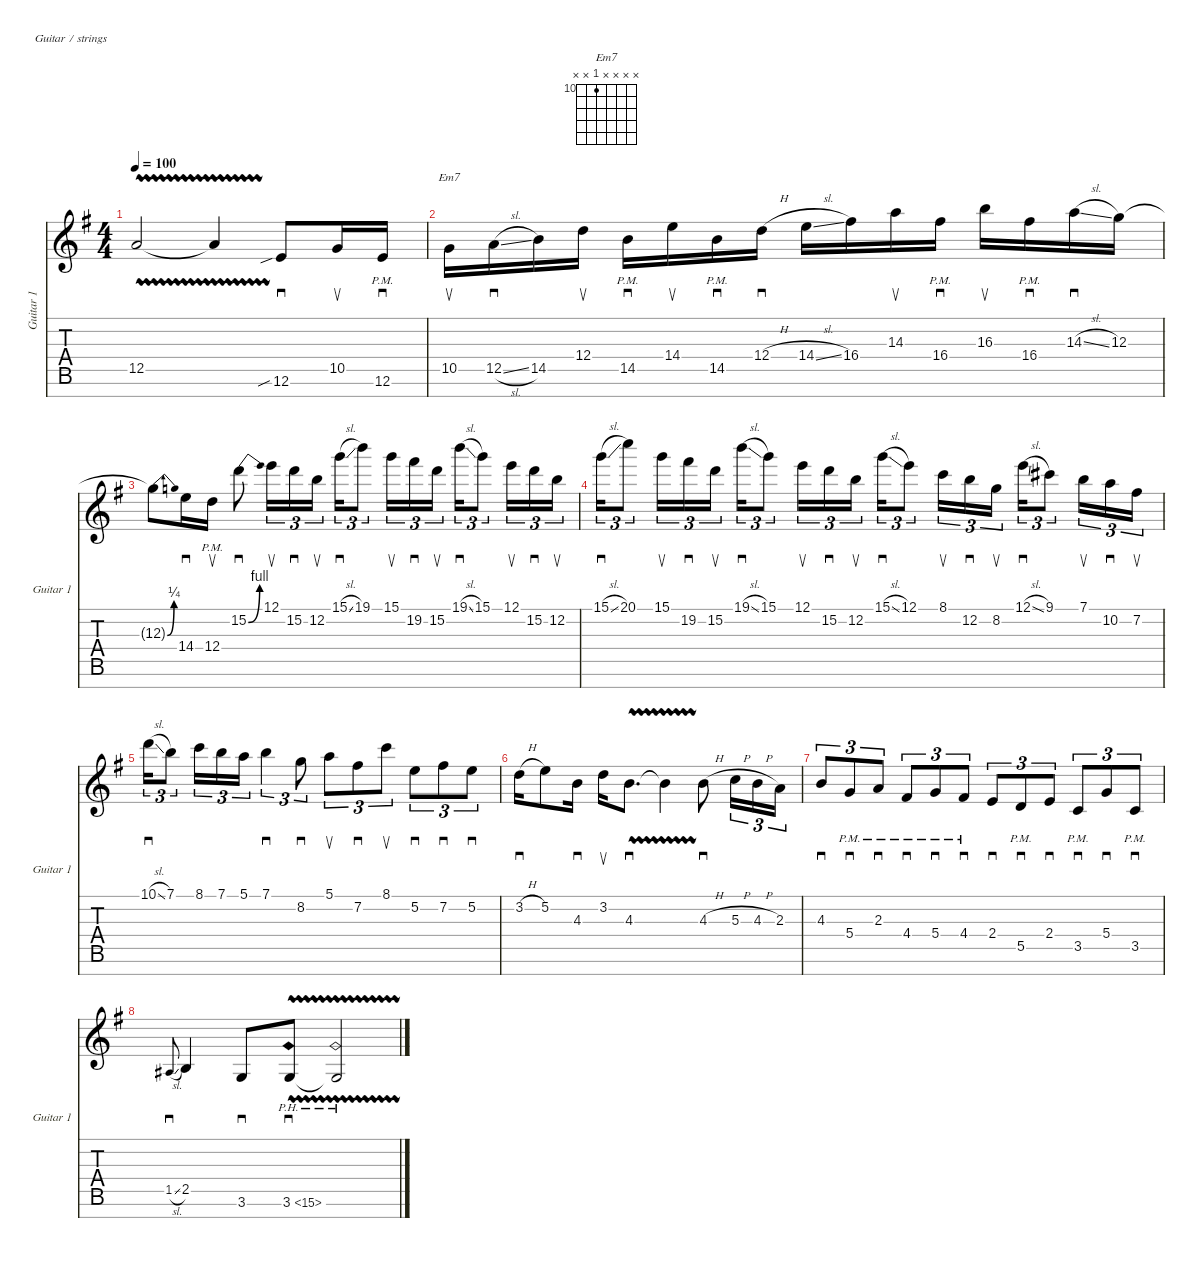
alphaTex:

\defaultSystemsLayout 4
\hideDynamics
\bracketExtendMode nobrackets
\singleTrackTrackNamePolicy allsystems
\multiTrackTrackNamePolicy allsystems
\firstSystemTrackNameMode fullname
\otherSystemsTrackNameMode fullname
\otherSystemsTrackNameOrientation horizontal
\track ("Guitar 1" "od.guit.") {defaultSystemsLayout 2 instrument overdrivenguitar}
\staff {score tabs}
\tuning (E4 B3 G3 D3 A2 E2 B1)
\chord ("Em7" x x x x 10 x x) {firstfret 10 showfingering false}
\ts (4 4)
\tempo 100
\clef g2
\scale
1.04153
\ks g
12.5{vw acc forcenatural}.2{dy mf beam Up} 12.5{vw t acc forcenatural}.4{beam Up} 12.6{sib acc forcenatural}.8{sd beam Up} 10.5{acc forcenatural}.16{su beam Up} 12.6{pm acc forcenatural}.16{sd beam Up} |
\scale
0.958466 10.5{acc forcenatural}.16{su ch "Em7" beam Down} 12.5{sl acc forcenatural}.16{sd beam Down} 14.5{acc forcenatural}.16{beam Down} 12.4{acc forcenatural}.16{su beam Down} 14.5{pm acc forcenatural}.16{sd beam Down} 14.4{acc forcenatural}.16{su beam Down} 14.5{pm acc forcenatural}.16{sd beam Down} 12.4{h acc forcenatural}.16{sd beam Down} 14.4{sl acc forcenatural}.16{beam Down} 16.4{acc #}.16{beam Down} 14.3{acc forcenatural}.16{su beam Down} 16.4{pm acc #}.16{sd beam Down} 16.3{acc forcenatural}.16{su beam Down} 16.4{pm acc #}.16{sd beam Down} 14.3{sl acc forcenatural}.16{sd beam Down} 12.3{acc forcenatural}.16{beam Down} |
\scale
1.04153 12.3{be (bend 31.2 0 59.4 1) t acc forcenatural}.8{beam Down} 14.4{acc forcenatural}.16{sd beam Down} 12.4{pm acc forcenatural}.16{su beam Down} 15.2{be (bend 29.4 0 59.4 4) acc forcenatural}.8{sd beam Down} 12.1{acc forcenatural}.16{su tu (3 2) beam Down} 15.2{acc forcenatural}.16{sd tu (3 2) beam Down} 12.2{acc forcenatural}.16{su tu (3 2) beam Down} 15.1{sl acc forcenatural}.16{sd tu (3 2) beam Down} 19.1{acc forcenatural}.8{tu (3 2) beam Down} 15.1{acc forcenatural}.16{su tu (3 2) beam Down} 19.2{acc #}.16{sd tu (3 2) beam Down} 15.2{acc forcenatural}.16{su tu (3 2) beam Down} 19.1{sl acc forcenatural}.16{sd tu (3 2) beam Down} 15.1{acc forcenatural}.8{tu (3 2) beam Down} 12.1{acc forcenatural}.16{su tu (3 2) beam Down} 15.2{acc forcenatural}.16{sd tu (3 2) beam Down} 12.2{acc forcenatural}.16{su tu (3 2) beam Down} |
\scale
0.958466 15.1{sl acc forcenatural}.16{sd tu (3 2) beam Down} 20.1{acc forcenatural}.8{tu (3 2) beam Down} 15.1{acc forcenatural}.16{su tu (3 2) beam Down} 19.2{acc #}.16{sd tu (3 2) beam Down} 15.2{acc forcenatural}.16{su tu (3 2) beam Down} 19.1{sl acc forcenatural}.16{sd tu (3 2) beam Down} 15.1{acc forcenatural}.8{tu (3 2) beam Down} 12.1{acc forcenatural}.16{su tu (3 2) beam Down} 15.2{acc forcenatural}.16{sd tu (3 2) beam Down} 12.2{acc forcenatural}.16{su tu (3 2) beam Down} 15.1{sl acc forcenatural}.16{sd tu (3 2) beam Down} 12.1{acc forcenatural}.8{tu (3 2) beam Down} 8.1{acc forcenatural}.16{su tu (3 2) beam Down} 12.2{acc forcenatural}.16{sd tu (3 2) beam Down} 8.2{acc forcenatural}.16{su tu (3 2) beam Down} 12.1{sl acc forcenatural}.16{sd tu (3 2) beam Down} 9.1{acc #}.8{tu (3 2) beam Down} 7.1{acc forcenatural}.16{su tu (3 2) beam Down} 10.2{acc forcenatural}.16{sd tu (3 2) beam Down} 7.2{acc #}.16{su tu (3 2) beam Down} |
\scale
1.04153 10.1{sl acc forcenatural}.16{sd tu (3 2) beam Down} 7.1{acc forcenatural}.8{tu (3 2) beam Down} 8.1{acc forcenatural}.16{tu (3 2) beam Down} 7.1{acc forcenatural}.16{tu (3 2) beam Down} 5.1{acc forcenatural}.16{tu (3 2) beam Down} 7.1{acc forcenatural}.4{sd tu (3 2) beam Down} 8.2{acc forcenatural}.8{sd tu (3 2) beam Down} 5.1{acc forcenatural}.8{su tu (3 2) beam Down} 7.2{acc #}.8{sd tu (3 2) beam Down} 8.1{acc forcenatural}.8{su tu (3 2) beam Down} 5.2{acc forcenatural}.8{sd tu (3 2) beam Down} 7.2{acc #}.8{sd tu (3 2) beam Down} 5.2{acc forcenatural}.8{sd tu (3 2) beam Down} |
\scale
0.958466 3.2{h acc forcenatural}.16{sd beam Down} 5.2{acc forcenatural}.8{beam Down} 4.3{acc forcenatural}.16{sd beam Down} 3.2{acc forcenatural}.16{su beam Down} 4.3{vw acc forcenatural}.8{d sd beam Down} 4.3{vw t acc forcenatural}.4{beam Down} 4.3{h acc forcenatural}.8{sd beam Down} 5.3{h acc forcenatural}.16{tu (3 2) beam Down} 4.3{h acc forcenatural}.16{tu (3 2) beam Down} 2.3{acc forcenatural}.16{tu (3 2) beam Down} |
\scale
1.04153 4.3{acc forcenatural}.8{sd tu (3 2) beam Up} 5.4{pm acc forcenatural}.8{sd tu (3 2) beam Up} 2.3{pm acc forcenatural}.8{sd tu (3 2) beam Up} 4.4{pm acc #}.8{sd tu (3 2) beam Up} 5.4{pm acc forcenatural}.8{sd tu (3 2) beam Up} 4.4{pm acc #}.8{sd tu (3 2) beam Up} 2.4{acc forcenatural}.8{sd tu (3 2) beam Up} 5.5{pm acc forcenatural}.8{sd tu (3 2) beam Up} 2.4{acc forcenatural}.8{sd tu (3 2) beam Up} 3.5{pm acc forcenatural}.8{sd tu (3 2) beam Up} 5.4{acc forcenatural}.8{sd tu (3 2) beam Up} 3.5{pm acc forcenatural}.8{sd tu (3 2) beam Up} |
\scale
0.958466 1.5{sl acc #}.8{sd tu (3 2) gr onbeat beam Up} 2.5{acc forcenatural}.4{beam Up} 3.6{acc forcenatural}.8{sd beam Up} 3.6{ph 12 vw acc forcenatural}.8{sd beam Up} 3.6{ph 12 t acc forcenatural}.2{beam Up}
